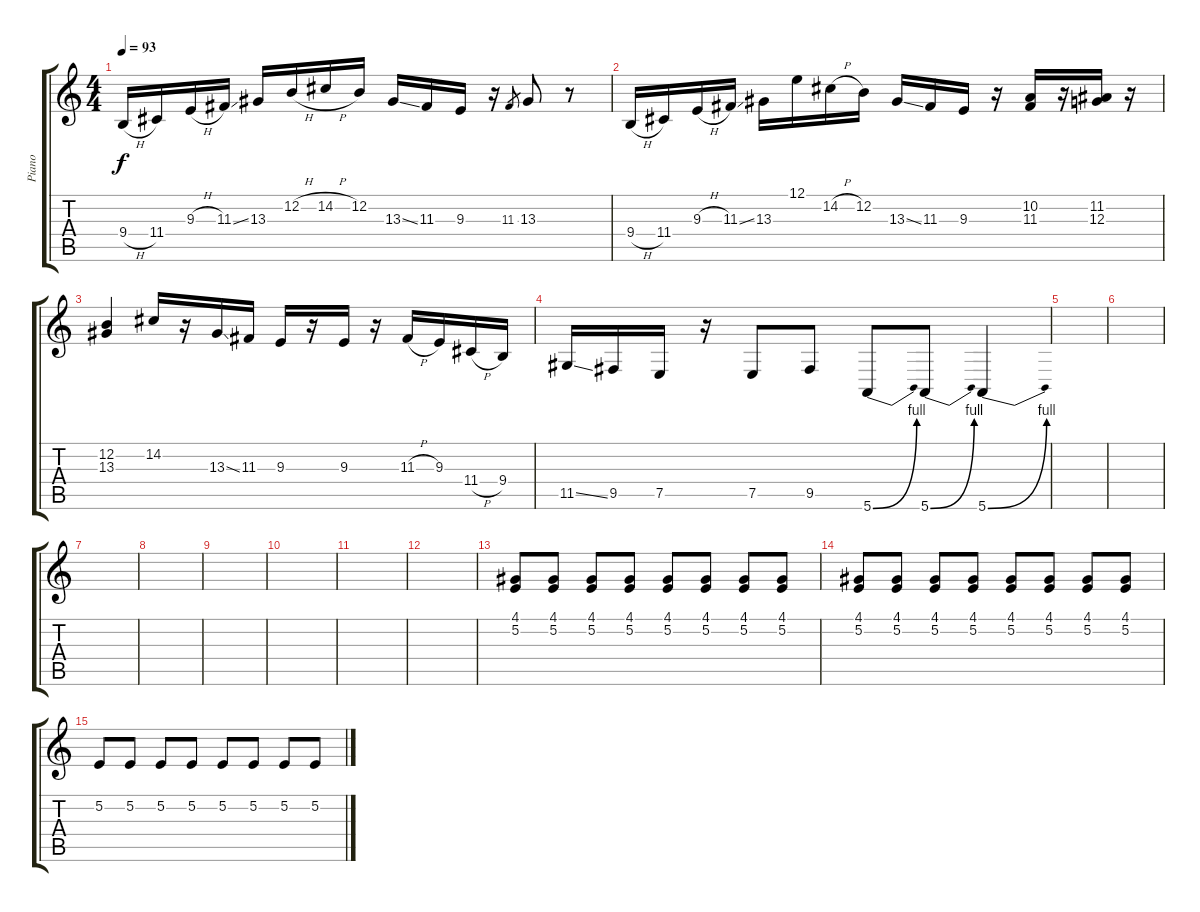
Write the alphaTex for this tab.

\track ("Piano" "Piano") {instrument honkytonkpiano}
\staff {score tabs}
\tuning (E4 B3 G3 D3 A2 E2) {hide}
\ts (4 4)
\tempo 93
\clef g2
\ks c
9.4{h}.16{dy f volume 11 instrument fx7echoes} 11.4.16 9.3{h}.16 11.3{ss}.16 13.3.16 12.2{h}.16 14.2{h}.16 12.2.16 13.3{ss}.16 11.3.16 9.3.16 r.16 11.3.8{gr} 13.3.8 r.8 |
9.4{h}.16 11.4.16 9.3{h}.16 11.3{ss}.16 13.3.16 12.1.16 14.2{h}.16 12.2.16 13.3{ss}.16 11.3.16 9.3.16 r.16 (10.2 11.3).16 r.16 (11.2 12.3).16 r.16 |
(12.2 13.3).4 14.2.16 r.16 13.3{ss}.16 11.3.16 9.3.16 r.16 9.3.16 r.16 11.3{h}.16 9.3.16 11.4{h}.16 9.4.16 |
11.5{ss}.16 9.5.16 7.5.16 r.16 7.5.8 9.5.8 5.6{be (bend 0 0 60 4)}.8 5.6{be (bend 0 0 60 4)}.8 5.6{be (bend 0 0 60 4)}.4 |
|
|
|
|
|
|
|
|
(4.1 5.2).8{volume 14 instrument honkytonkpiano} (4.1 5.2).8 (4.1 5.2).8 (4.1 5.2).8 (4.1 5.2).8 (4.1 5.2).8 (4.1 5.2).8 (4.1 5.2).8 |
(4.1 5.2).8 (4.1 5.2).8 (4.1 5.2).8 (4.1 5.2).8 (4.1 5.2).8 (4.1 5.2).8 (4.1 5.2).8 (4.1 5.2).8 |
5.2.8 5.2.8 5.2.8 5.2.8 5.2.8 5.2.8 5.2.8 5.2.8
